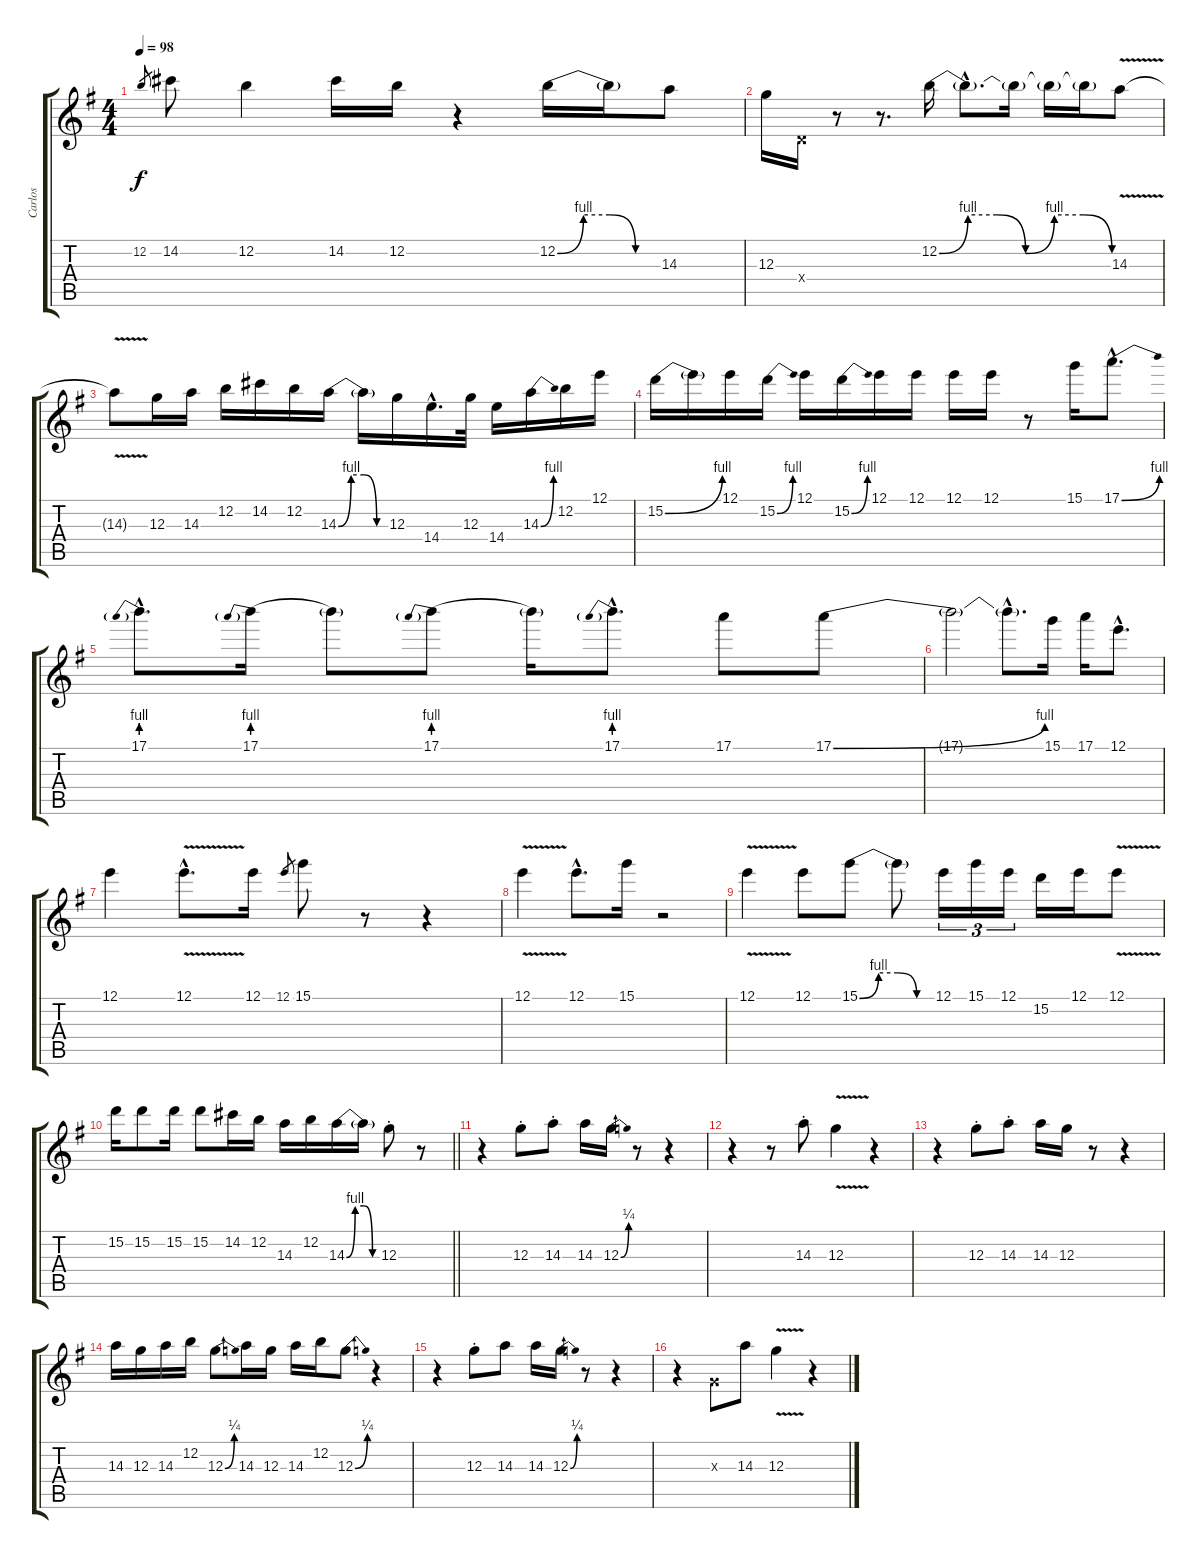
\track ("Carlos" "Carlos") {instrument electricguitarclean}
\staff {score tabs}
\tuning (E4 B3 G3 D3 A2 E2) {hide}
\ts (4 4)
\tempo 98
\clef g2
\ks eminor
12.2.8{gr dy f} 14.2.8 12.2.4 14.2.16 12.2.16 r.4 12.2{be (custom 0 0 15 4 30 4 45 0 60 0)}.16 12.2{t}.16 14.3.8 |
12.3.16 0.4{x}.16 r.8 r.8{d} 12.2{be (custom 0 0 10 4 15 4 20 4 30 0 40 4 45 4 50 4 60 0)}.16 12.2{hac t}.8{d} 12.2{t}.16 12.2{t}.16 12.2{t}.16 14.3{v}.8 |
14.3{t}.8 12.3.16 14.3.16 12.2.16 14.2.16 12.2.16 14.3{be (custom 0 0 15 4 30 4 45 0 60 0)}.16 14.3{t}.16 12.3.16 14.4{hac}.16{d} 12.3.32 14.4.16 14.3{be (bend 0 0 60 4)}.16 12.2.16 12.1.16 |
15.2{be (bend 0 0 60 4)}.16 15.2{t}.16 12.1.16 15.2{be (bend 0 0 60 4)}.16 12.1.16 15.2{be (bend 0 0 60 4)}.16 12.1.16 12.1.16 12.1.16 12.1.16 r.8 15.1.16 17.1{be (bend 0 0 60 4) hac}.8{d} |
17.1{be (prebend 0 4 60 4) hac}.8{d} 17.1{be (prebend 0 4 60 4)}.16 17.1{t}.8 17.1{be (prebend 0 4 60 4)}.8 17.1{t}.16 17.1{be (prebend 0 4 60 4) hac}.8{d} 17.1.8 17.1{be (bend 0 0 60 4)}.8 |
17.1{t}.2 17.1{hac t}.8{d} 15.1.16{instrument distortionguitar} 17.1.16 12.1{hac}.8{d} |
12.1.4 12.1{v hac}.8{d} 12.1.16 12.1.8{gr} 15.1.8 r.8 r.4 |
12.1{v}.4 12.1{hac}.8{d} 15.1.16 r.2 |
12.1{v}.4 12.1.8 15.1{be (custom 0 0 15 4 30 4 45 0 60 0)}.8 15.1{t}.8 12.1.16{tu (3 2)} 15.1.16{tu (3 2)} 12.1.16{tu (3 2)} 15.2.16 12.1.16 12.1{v}.8 |
\barLineRight lightlight
15.2.16 15.2.8 15.2.16 15.2.8 14.2.16 12.2.16 14.3.16 12.2.16 14.3{be (custom 0 0 15 4 30 4 45 0 60 0)}.16 14.3{t}.16 12.3{st}.8 r.8 |
r.4 12.3{st}.8 14.3{st}.8 14.3.16 12.3{be (bend 0 0 60 1)}.16 r.8 r.4 |
r.4 r.8 14.3{st}.8 12.3{v}.4 r.4 |
r.4 12.3{st}.8 14.3{st}.8 14.3.16 12.3.16 r.8 r.4 |
14.3.16 12.3.16 14.3.16 12.2.16 12.3{be (bend 0 0 60 1)}.8 14.3.16 12.3.16 14.3.16 12.2.16 12.3{be (bend 0 0 60 1)}.8 r.4 |
r.4 12.3{st}.8 14.3.8 14.3.16 12.3{be (bend 0 0 60 1)}.16 r.8 r.4 |
r.4 0.3{x}.8 14.3.8 12.3{v}.4 r.4
